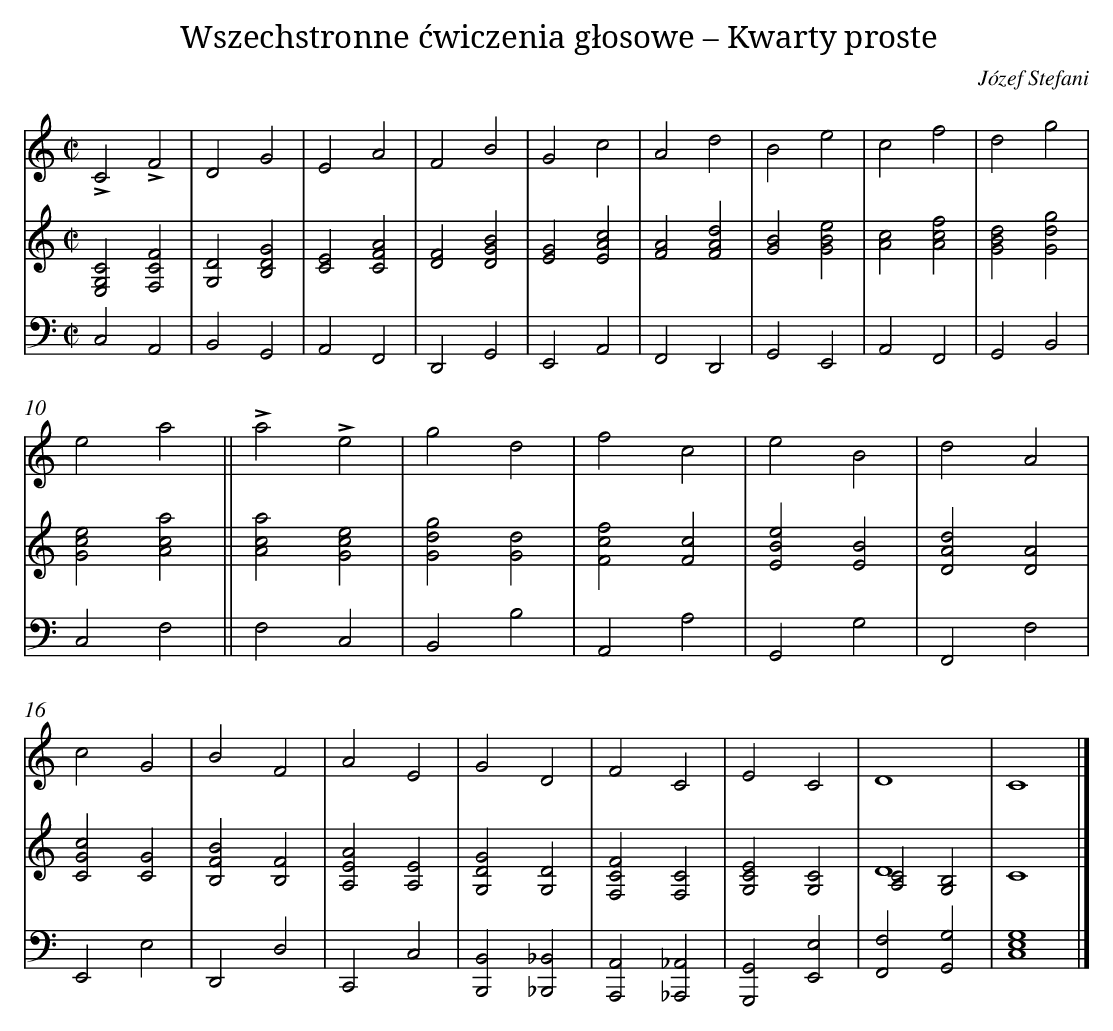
X:1
T: Wszechstronne ćwiczenia głosowe – Kwarty proste
C: Józef Stefani
L: 1/4
M: C|
V: 1 clef=treble
V: 2 clef=treble
V: 3 clef=bass
K: C
[V:1] !accent!C2!accent!F2 |
[V:2] [C2G,2E,2][F2C2F,2] |
[V:3] C,2A,,2 |
[V:1] D2G2 |
[V:2] [D2G,2][G2D2B,2] |
[V:3] B,,2G,,2 |
[V:1] E2A2 |
[V:2] [E2C2][A2F2C2] |
[V:3] A,,2F,,2 |
[V:1] F2B2 |
[V:2] [F2D2][B2G2D2] |
[V:3] D,,2G,,2 |
[V:1] G2c2 |
[V:2] [G2E2][c2A2E2] |
[V:3] E,,2A,,2 |
[V:1] A2d2 |
[V:2] [A2F2][d2A2F2] |
[V:3] F,,2D,,2 |
[V:1] B2e2 |
[V:2] [B2G2][e2B2G2] |
[V:3] G,,2E,,2 |
[V:1] c2f2 |
[V:2] [c2A2][f2c2A2] |
[V:3] A,,2F,,2 |
[V:1] d2g2 |
[V:2] [d2B2G2][g2d2G2] |
[V:3] G,,2B,,2 |
[V:1] e2a2 ||
[V:2] [e2c2G2][a2c2A2] ||
[V:3] C,2F,2 ||
[V:1] !accent!a2!accent!e2 |
[V:2] [a2c2A2][e2c2G2] |
[V:3] F,2C,2 |
[V:1] g2d2 |
[V:2] [g2d2G2][d2G2] |
[V:3] B,,2B,2 |
[V:1] f2c2 |
[V:2] [f2c2F2][c2F2] |
[V:3] A,,2A,2 |
[V:1] e2B2 |
[V:2] [e2B2E2][B2E2] |
[V:3] G,,2G,2 |
[V:1] d2A2 |
[V:2] [d2A2D2][A2D2] |
[V:3] F,,2F,2 |
[V:1] c2G2 |
[V:2] [c2G2C2][G2C2] |
[V:3] E,,2E,2 |
[V:1] B2F2 |
[V:2] [B2F2B,2][F2B,2] |
[V:3] D,,2D,2 |
[V:1] A2E2 |
[V:2] [A2E2A,2][E2A,2] |
[V:3] C,,2C,2 |
[V:1] G2D2 |
[V:2] [G2D2G,2][D2G,2] |
[V:3] [B,,2B,,,2][_B,,2_B,,,2] |
[V:1] F2C2 |
[V:2] [F2C2F,2][C2F,2] |
[V:3] [A,,2A,,,2][_A,,2_A,,,2] |
[V:1] E2C2 |
[V:2] [E2C2G,2][C2G,2] |
[V:3] [G,,2G,,,2][E,2E,,2] |
[V:1] D4 |
[V:2] [C2A,2][B,2G,2] & D4 |
[V:3] [F,2F,,2][G,2G,,2] |
[V:1] C4 |]
[V:2] C4 |]
[V:3] [G,4E,4C,4] |]
